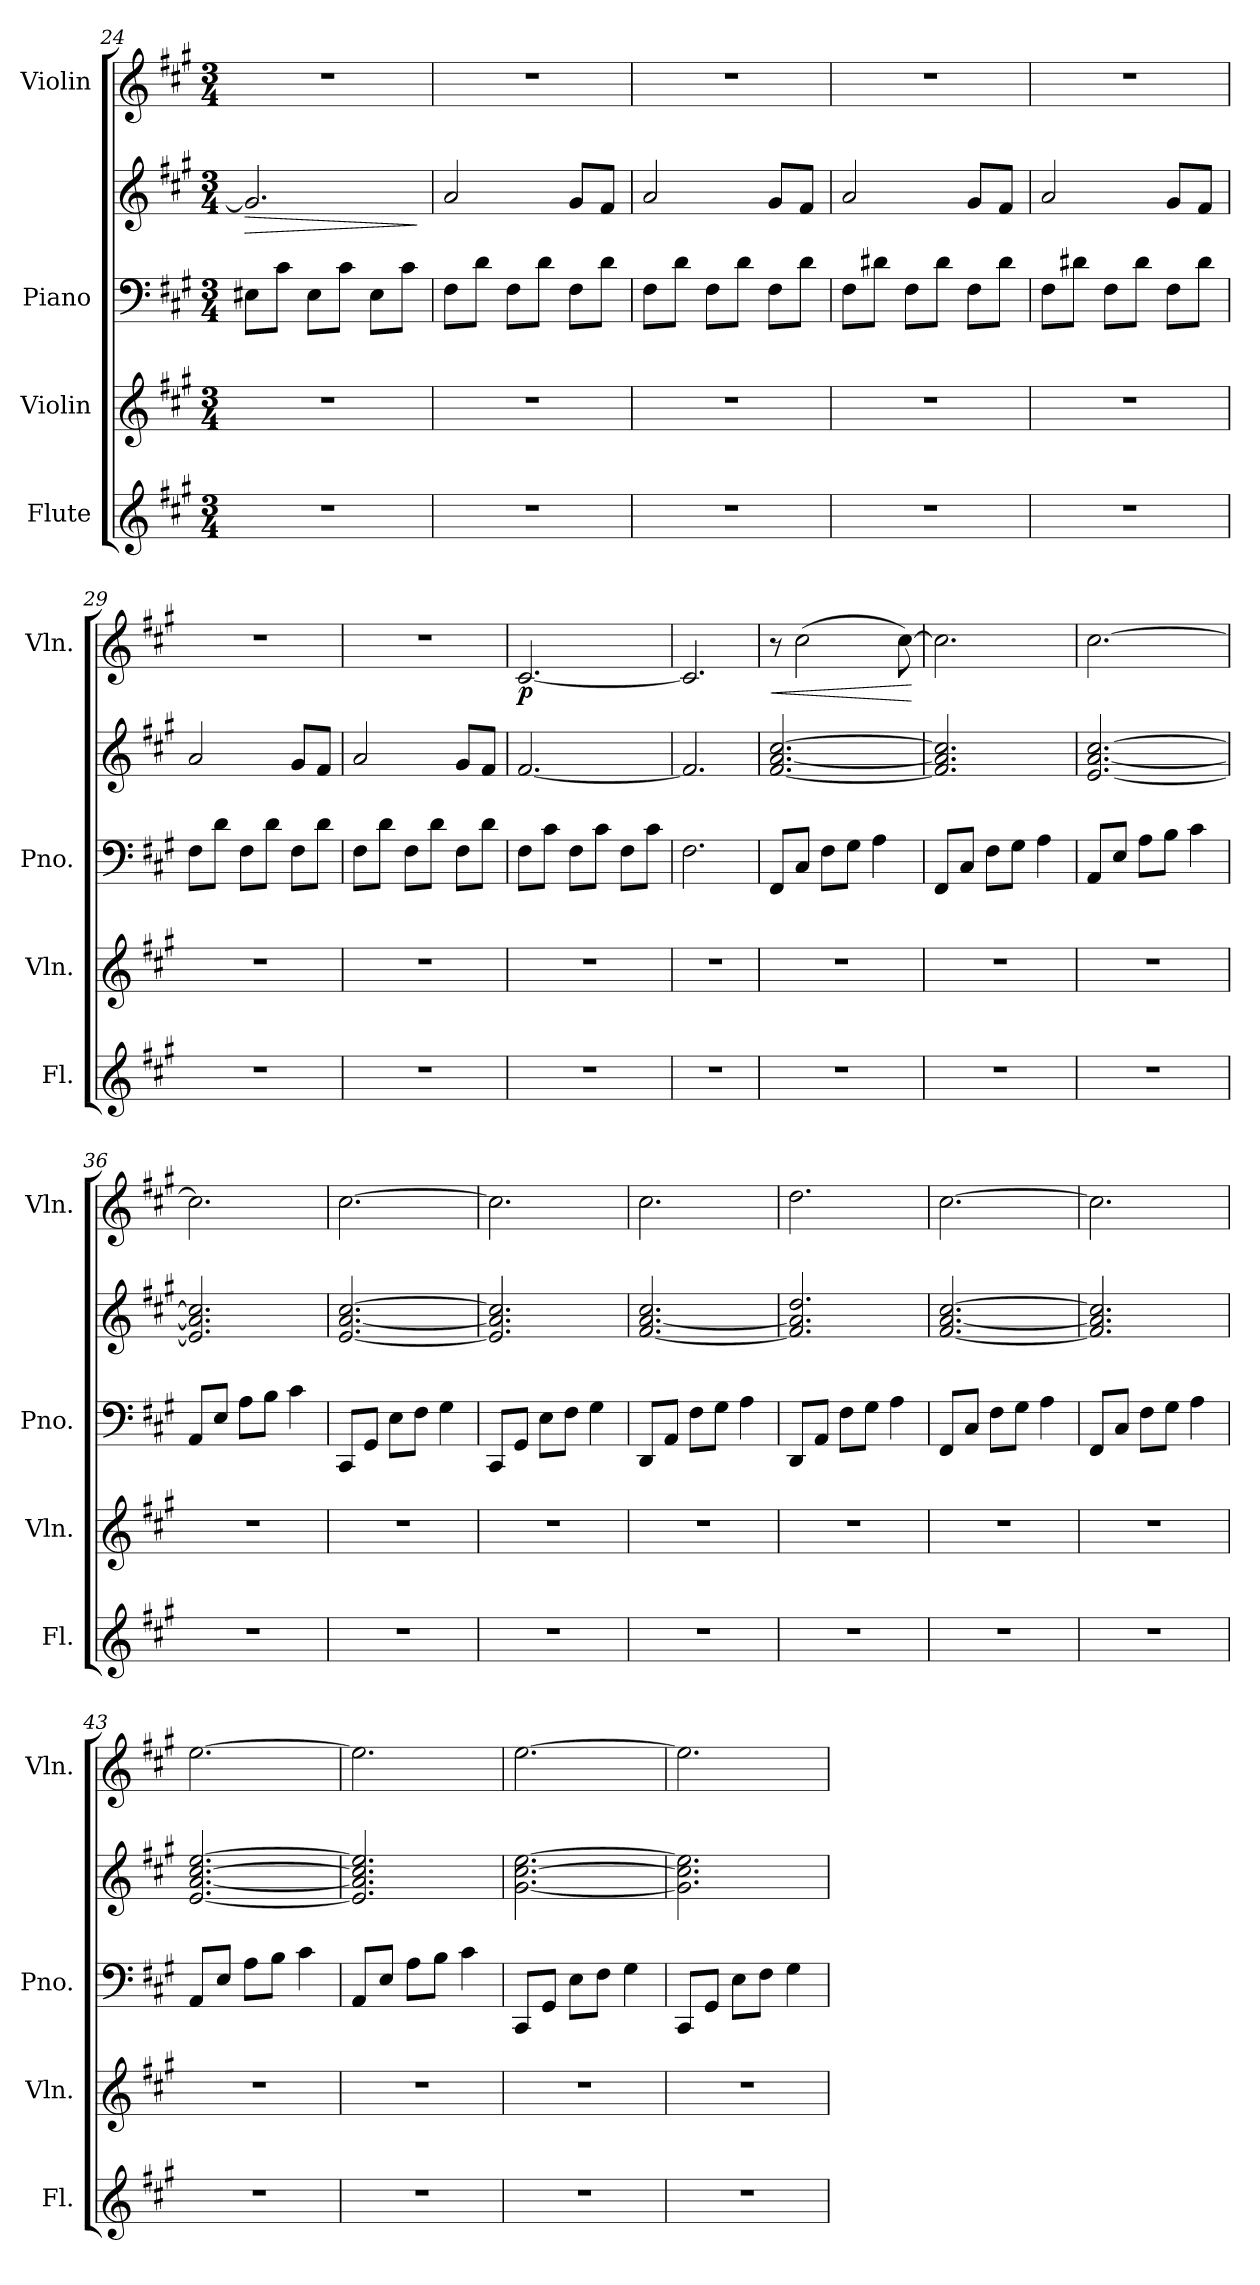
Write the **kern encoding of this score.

**kern	**kern	**kern	**kern	**dynam	**kern	**dynam
*part4	*part3	*part2	*part2	*part2	*part1	*part1
*staff5	*staff4	*staff3	*staff2	*staff2/3	*staff1	*staff1
*I"Flute	*I"Violin	*I"Piano	*	*	*I"Violin	*
*I'Fl.	*I'Vln.	*I'Pno.	*	*	*I'Vln.	*
*clefG2	*clefG2	*clefF4	*clefG2	*	*clefG2	*
*k[f#c#g#]	*k[f#c#g#]	*k[f#c#g#]	*k[f#c#g#]	*	*k[f#c#g#]	*
*M3/4	*M3/4	*M3/4	*M3/4	*	*M3/4	*
=24	=24	=24	=24	=24	=24	=24
!	!	!	!	!LO:HP:b	!	!
2.r	2.r	8E#X\L	2.g#/]	>	2.r	.
.	.	8c#\J	.	.	.	.
.	.	8E#\L	.	.	.	.
.	.	8c#\J	.	.	.	.
.	.	8E#\L	.	.	.	.
.	.	8c#\J	.	.	.	.
.	.	.	.	]	.	.
=25	=25	=25	=25	=25	=25	=25
2.r	2.r	8F#\L	2a/	.	2.r	.
.	.	8d\J	.	.	.	.
.	.	8F#\L	.	.	.	.
.	.	8d\J	.	.	.	.
.	.	8F#\L	8g#/L	.	.	.
.	.	8d\J	8f#/J	.	.	.
=26	=26	=26	=26	=26	=26	=26
2.r	2.r	8F#\L	2a/	.	2.r	.
.	.	8d\J	.	.	.	.
.	.	8F#\L	.	.	.	.
.	.	8d\J	.	.	.	.
.	.	8F#\L	8g#/L	.	.	.
.	.	8d\J	8f#/J	.	.	.
!!LO:LB:g=z
=27	=27	=27	=27	=27	=27	=27
2.r	2.r	8F#\L	2a/	.	2.r	.
.	.	8d#X\J	.	.	.	.
.	.	8F#\L	.	.	.	.
.	.	8d#\J	.	.	.	.
.	.	8F#\L	8g#/L	.	.	.
.	.	8d#\J	8f#/J	.	.	.
=28	=28	=28	=28	=28	=28	=28
2.r	2.r	8F#\L	2a/	.	2.r	.
.	.	8d#X\J	.	.	.	.
.	.	8F#\L	.	.	.	.
.	.	8d#\J	.	.	.	.
.	.	8F#\L	8g#/L	.	.	.
.	.	8d#\J	8f#/J	.	.	.
=29	=29	=29	=29	=29	=29	=29
2.r	2.r	8F#\L	2a/	.	2.r	.
.	.	8d\J	.	.	.	.
.	.	8F#\L	.	.	.	.
.	.	8d\J	.	.	.	.
.	.	8F#\L	8g#/L	.	.	.
.	.	8d\J	8f#/J	.	.	.
=30	=30	=30	=30	=30	=30	=30
2.r	2.r	8F#\L	2a/	.	2.r	.
.	.	8d\J	.	.	.	.
.	.	8F#\L	.	.	.	.
.	.	8d\J	.	.	.	.
.	.	8F#\L	8g#/L	.	.	.
.	.	8d\J	8f#/J	.	.	.
=31	=31	=31	=31	=31	=31	=31
!	!	!	!	!	!	!LO:DY:b
2.r	2.r	8F#\L	[2.f#/	.	[2.c#/	p
.	.	8c#\J	.	.	.	.
.	.	8F#\L	.	.	.	.
.	.	8c#\J	.	.	.	.
.	.	8F#\L	.	.	.	.
.	.	8c#\J	.	.	.	.
=32	=32	=32	=32	=32	=32	=32
2.r	2.r	2.F#\	2.f#/]	.	2.c#/]	.
!!LO:PB:g=z
=33	=33	=33	=33	=33	=33	=33
!	!	!	!	!	!	!LO:HP:b
2.r	2.r	8FF#/L	[2.f#/ [2.a/ [2.cc#/	.	8r	<
.	.	8C#/J	.	.	(2cc#\	.
.	.	8F#\L	.	.	.	.
.	.	8G#\J	.	.	.	.
.	.	4A\	.	.	.	.
.	.	.	.	.	[8cc#\)	.
.	.	.	.	.	.	[
=34	=34	=34	=34	=34	=34	=34
2.r	2.r	8FF#/L	2.f#/] 2.a/] 2.cc#/]	.	2.cc#\]	.
.	.	8C#/J	.	.	.	.
.	.	8F#\L	.	.	.	.
.	.	8G#\J	.	.	.	.
.	.	4A\	.	.	.	.
=35	=35	=35	=35	=35	=35	=35
2.r	2.r	8AA/L	[2.e/ [2.a/ [2.cc#/	.	[2.cc#\	.
.	.	8E/J	.	.	.	.
.	.	8A\L	.	.	.	.
.	.	8B\J	.	.	.	.
.	.	4c#\	.	.	.	.
=36	=36	=36	=36	=36	=36	=36
2.r	2.r	8AA/L	2.e/] 2.a/] 2.cc#/]	.	2.cc#\]	.
.	.	8E/J	.	.	.	.
.	.	8A\L	.	.	.	.
.	.	8B\J	.	.	.	.
.	.	4c#\	.	.	.	.
=37	=37	=37	=37	=37	=37	=37
2.r	2.r	8CC#/L	[2.e/ [2.a/ [2.cc#/	.	[2.cc#\	.
.	.	8GG#/J	.	.	.	.
.	.	8E\L	.	.	.	.
.	.	8F#\J	.	.	.	.
.	.	4G#\	.	.	.	.
=38	=38	=38	=38	=38	=38	=38
2.r	2.r	8CC#/L	2.e/] 2.a/] 2.cc#/]	.	2.cc#\]	.
.	.	8GG#/J	.	.	.	.
.	.	8E\L	.	.	.	.
.	.	8F#\J	.	.	.	.
.	.	4G#\	.	.	.	.
=39	=39	=39	=39	=39	=39	=39
2.r	2.r	8DD/L	[2.f#/ [2.a/ 2.cc#/	.	2.cc#\	.
.	.	8AA/J	.	.	.	.
.	.	8F#\L	.	.	.	.
.	.	8G#\J	.	.	.	.
.	.	4A\	.	.	.	.
!!LO:LB:g=z
=40	=40	=40	=40	=40	=40	=40
2.r	2.r	8DD/L	2.f#/] 2.a/] 2.dd/	.	2.dd\	.
.	.	8AA/J	.	.	.	.
.	.	8F#\L	.	.	.	.
.	.	8G#\J	.	.	.	.
.	.	4A\	.	.	.	.
=41	=41	=41	=41	=41	=41	=41
2.r	2.r	8FF#/L	[2.f#/ [2.a/ [2.cc#/	.	[2.cc#\	.
.	.	8C#/J	.	.	.	.
.	.	8F#\L	.	.	.	.
.	.	8G#\J	.	.	.	.
.	.	4A\	.	.	.	.
=42	=42	=42	=42	=42	=42	=42
2.r	2.r	8FF#/L	2.f#/] 2.a/] 2.cc#/]	.	2.cc#\]	.
.	.	8C#/J	.	.	.	.
.	.	8F#\L	.	.	.	.
.	.	8G#\J	.	.	.	.
.	.	4A\	.	.	.	.
=43	=43	=43	=43	=43	=43	=43
2.r	2.r	8AA/L	[2.e/ [2.a/ [2.cc#/ [2.ee/	.	[2.ee\	.
.	.	8E/J	.	.	.	.
.	.	8A\L	.	.	.	.
.	.	8B\J	.	.	.	.
.	.	4c#\	.	.	.	.
=44	=44	=44	=44	=44	=44	=44
2.r	2.r	8AA/L	2.e/] 2.a/] 2.cc#/] 2.ee/]	.	2.ee\]	.
.	.	8E/J	.	.	.	.
.	.	8A\L	.	.	.	.
.	.	8B\J	.	.	.	.
.	.	4c#\	.	.	.	.
=45	=45	=45	=45	=45	=45	=45
2.r	2.r	8CC#/L	[2.g#\ [2.cc#\ [2.ee\	.	[2.ee\	.
.	.	8GG#/J	.	.	.	.
.	.	8E\L	.	.	.	.
.	.	8F#\J	.	.	.	.
.	.	4G#\	.	.	.	.
=46	=46	=46	=46	=46	=46	=46
2.r	2.r	8CC#/L	2.g#\] 2.cc#\] 2.ee\]	.	2.ee\]	.
.	.	8GG#/J	.	.	.	.
.	.	8E\L	.	.	.	.
.	.	8F#\J	.	.	.	.
.	.	4G#\	.	.	.	.
=	=	=	=	=	=	=
*-	*-	*-	*-	*-	*-	*-
